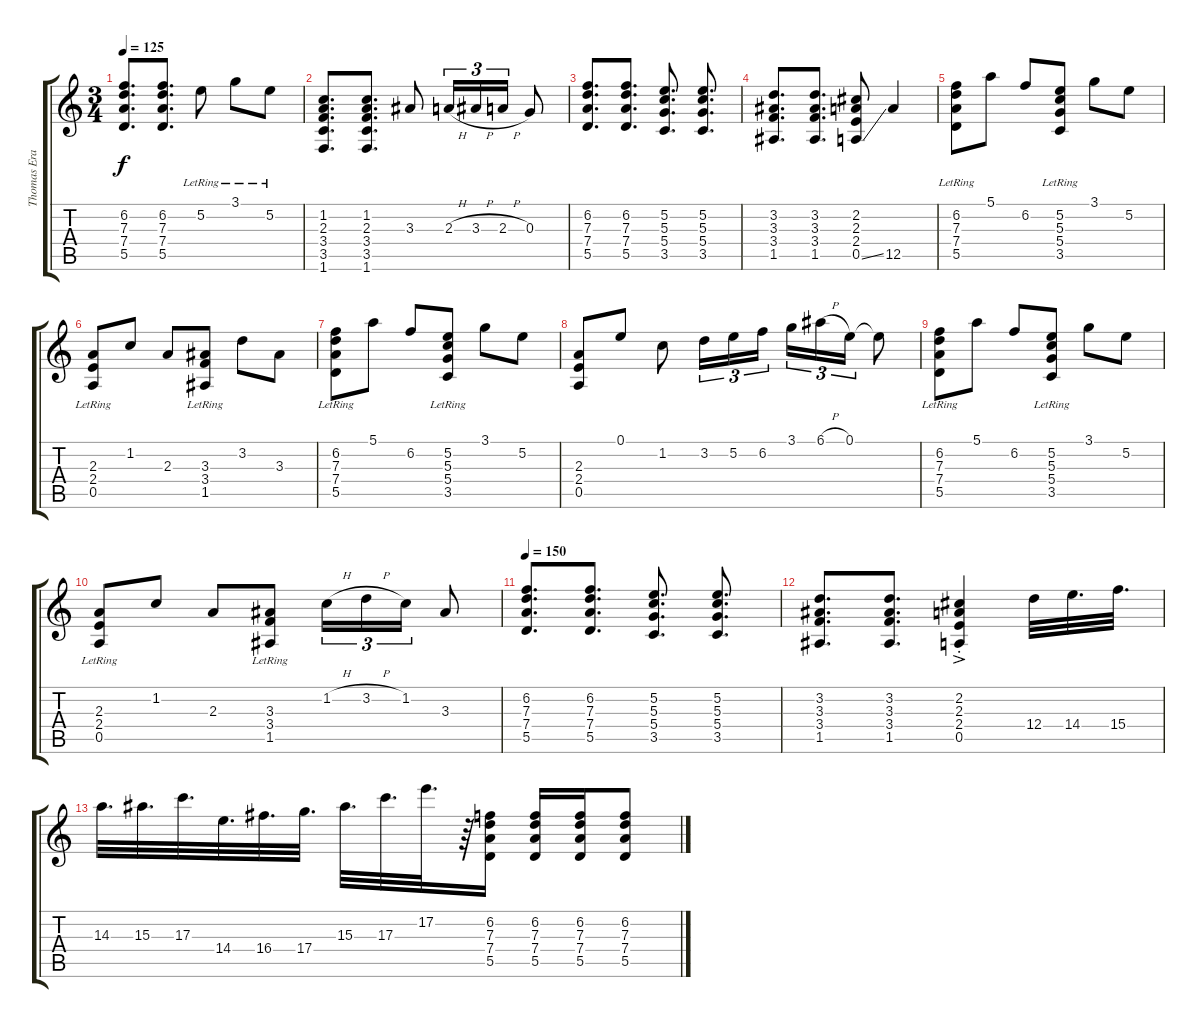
\track ("Thomas Erak" "Thomas Era") {instrument distortionguitar}
\staff {score tabs}
\tuning (E4 B3 G3 D3 A2 E2) {hide}
\ts (3 4)
\tempo 125
\clef g2
\ks c
(6.2 7.3 7.4 5.5).8{d dy f} (6.2 7.3 7.4 5.5).8{d} 5.2{lr}.8 3.1{lr}.8 5.2{lr}.8 |
(1.2 2.3 3.4 3.5 1.6).8{d} (1.2 2.3 3.4 3.5 1.6).8{d} 3.3.8 2.3{h}.16{tu (3 2)} 3.3{h}.16{tu (3 2)} 2.3{h}.16{tu (3 2)} 0.3.8 |
(6.2 7.3 7.4 5.5).8{d} (6.2 7.3 7.4 5.5).8{d} (5.2 5.3 5.4 3.5).8{d} (5.2 5.3 5.4 3.5).8{d} |
(3.2 3.3 3.4 1.5).8{d} (3.2 3.3 3.4 1.5).8{d} (2.2 2.3 2.4 0.5{ss}).8 12.5.4 |
(6.2{lr} 7.3{lr} 7.4{lr} 5.5{lr}).8 5.1.8 6.2.8 (5.2{lr} 5.3{lr} 5.4{lr} 3.5{lr}).8 3.1.8 5.2.8 |
(2.3{lr} 2.4{lr} 0.5{lr}).8 1.2.8 2.3.8 (3.3{lr} 3.4{lr} 1.5{lr}).8 3.2.8 3.3.8 |
(6.2{lr} 7.3{lr} 7.4{lr} 5.5{lr}).8 5.1.8 6.2.8 (5.2{lr} 5.3{lr} 5.4{lr} 3.5{lr}).8 3.1.8 5.2.8 |
(2.3 2.4 0.5).8 0.1.8 1.2.8 3.2.16{tu (3 2)} 5.2.16{tu (3 2)} 6.2.16{tu (3 2)} 3.1.16{tu (3 2)} 6.1{h}.16{tu (3 2)} 0.1.16{tu (3 2)} 0.1{t}.8 |
(6.2{lr} 7.3{lr} 7.4{lr} 5.5{lr}).8 5.1.8 6.2.8 (5.2{lr} 5.3{lr} 5.4{lr} 3.5{lr}).8 3.1.8 5.2.8 |
(2.3{lr} 2.4{lr} 0.5{lr}).8 1.2.8 2.3.8 (3.3{lr} 3.4{lr} 1.5{lr}).8 1.2{h}.16{tu (3 2)} 3.2{h}.16{tu (3 2)} 1.2.16{tu (3 2)} 3.3.8 |
\tempo 150
(6.2 7.3 7.4 5.5).8{d} (6.2 7.3 7.4 5.5).8{d} (5.2 5.3 5.4 3.5).8{d} (5.2 5.3 5.4 3.5).8{d} |
(3.2 3.3 3.4 1.5).8{d} (3.2 3.3 3.4 1.5).8{d} (2.2{ac st} 2.3{ac st} 2.4{ac st} 0.5{ac st}).4 12.4.32 14.4.32{d} 15.4.32{d} |
14.3.32{d} 15.3.32{d} 17.3.32{d} 14.4.32{d} 16.4.32{d} 17.4.32{d} 15.3.32{d} 17.3.32{d} 17.2.32{d} r.64 (6.2 7.3 7.4 5.5).16 (6.2 7.3 7.4 5.5).16 (6.2 7.3 7.4 5.5).16 (6.2 7.3 7.4 5.5).8
